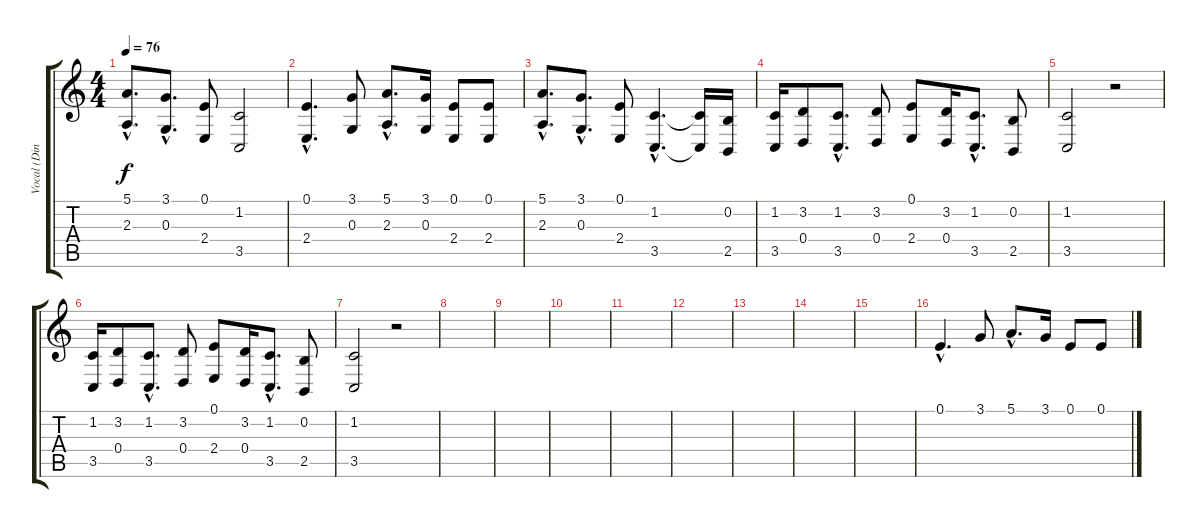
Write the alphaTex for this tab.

\track ("Vocal (Dinho)" "Vocal (Din") {instrument lead2sawtooth}
\staff {score tabs}
\tuning (E4 B3 G3 D3 A2 E2) {hide}
\ts (4 4)
\tempo 76
\clef g2
\ks c
(5.1{hac} 2.3{hac}).8{d dy f} (3.1{hac} 0.3{hac}).8{d} (0.1 2.4).8 (1.2 3.5).2 |
(0.1{hac} 2.4{hac}).4{d} (3.1 0.3).8 (5.1{hac} 2.3{hac}).8{d} (3.1 0.3).16 (0.1 2.4).8 (0.1 2.4).8 |
(5.1{hac} 2.3{hac}).8{d} (3.1{hac} 0.3{hac}).8{d} (0.1 2.4).8 (1.2{hac} 3.5{hac}).4{d} (1.2{t} 3.5{t}).16 (0.2 2.5).16 |
(1.2 3.5).16 (3.2 0.4).8 (1.2{hac} 3.5{hac}).8{d} (3.2 0.4).8 (0.1 2.4).8 (3.2 0.4).16 (1.2{hac} 3.5{hac}).8{d} (0.2 2.5).8 |
(1.2 3.5).2 r.2 |
(1.2 3.5).16 (3.2 0.4).8 (1.2{hac} 3.5{hac}).8{d} (3.2 0.4).8 (0.1 2.4).8 (3.2 0.4).16 (1.2{hac} 3.5{hac}).8{d} (0.2 2.5).8 |
(1.2 3.5).2 r.2 |
|
|
|
|
|
|
|
|
0.1{hac}.4{d} 3.1.8 5.1{hac}.8{d} 3.1.16 0.1.8 0.1.8
